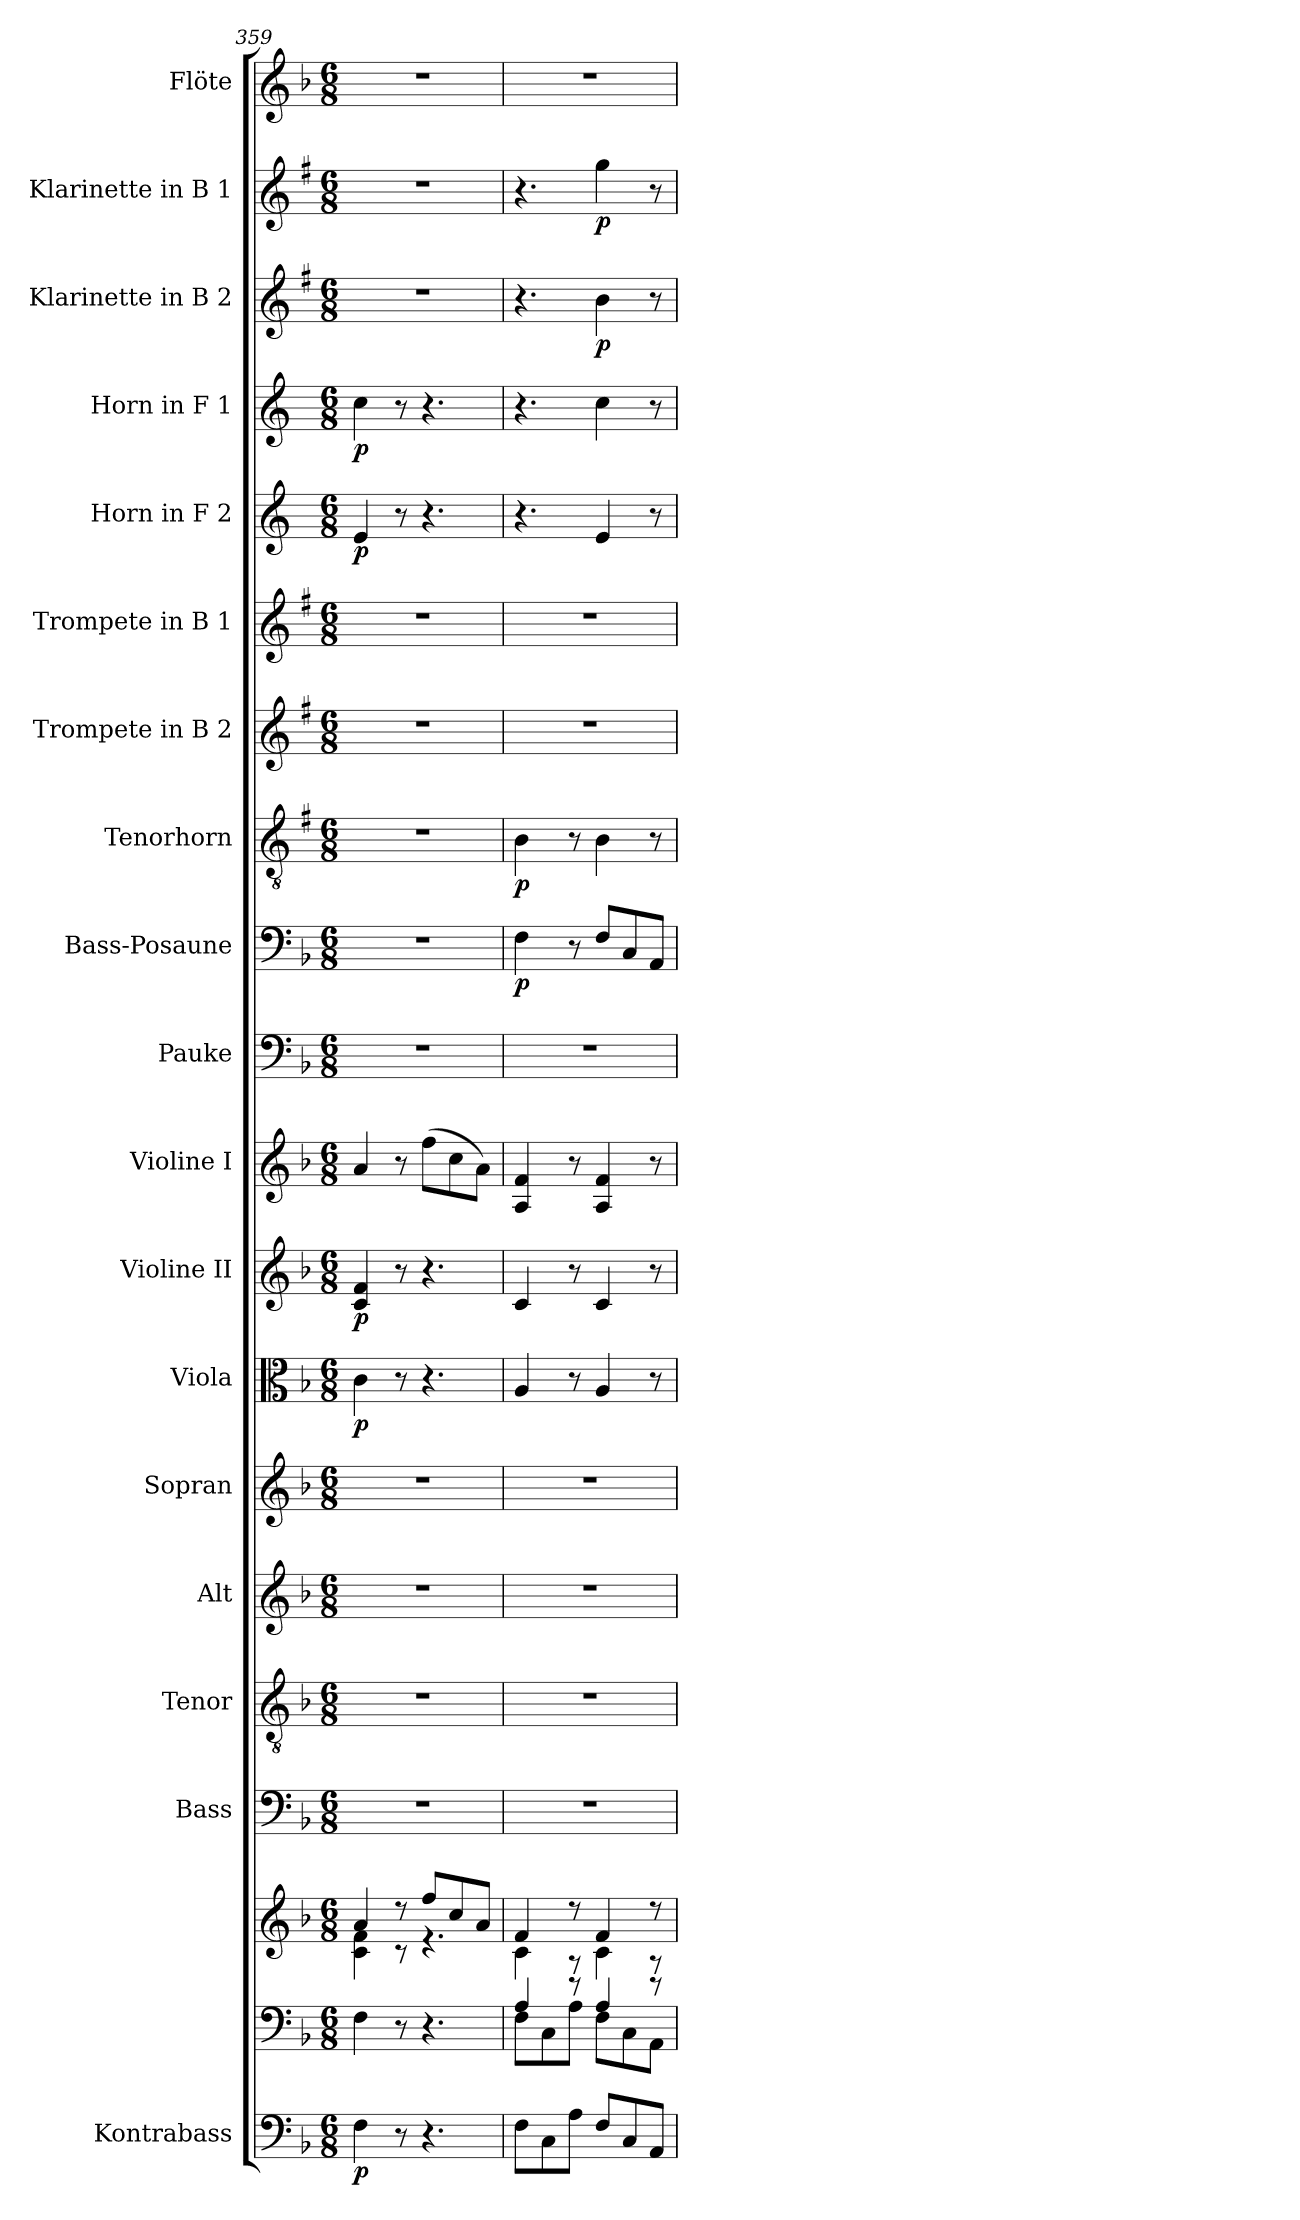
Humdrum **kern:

**kern	**dynam	**kern	**kern	**kern	**kern	**kern	**kern	**kern	**dynam	**kern	**dynam	**kern	**kern	**kern	**dynam	**kern	**dynam	**kern	**kern	**kern	**dynam	**kern	**dynam	**kern	**dynam	**kern	**dynam	**kern
*part19	*part19	*part18	*part18	*part17	*part16	*part15	*part14	*part13	*part13	*part12	*part12	*part11	*part10	*part9	*part9	*part8	*part8	*part7	*part6	*part5	*part5	*part4	*part4	*part3	*part3	*part2	*part2	*part1
*staff20	*staff20	*staff19	*staff18	*staff17	*staff16	*staff15	*staff14	*staff13	*staff13	*staff12	*staff12	*staff11	*staff10	*staff9	*staff9	*staff8	*staff8	*staff7	*staff6	*staff5	*staff5	*staff4	*staff4	*staff3	*staff3	*staff2	*staff2	*staff1
*I"Kontrabass	*	*	*	*I"Bass	*I"Tenor	*I"Alt	*I"Sopran	*I"Viola	*	*I"Violine II	*	*I"Violine I	*I"Pauke	*I"Bass-Posaune	*	*I"Tenorhorn	*	*I"Trompete in B 2	*I"Trompete in B 1	*I"Horn in F 2	*	*I"Horn in F 1	*	*I"Klarinette in B 2	*	*I"Klarinette in B 1	*	*I"Flöte
*I'Kb.	*	*	*	*I'B	*I'T	*I'A	*I'S	*I'Vla.	*	*I'Vl. II	*	*I'Vl. I	*I'Pk.	*I'B. Pos.	*	*I'T	*	*	*	*I'Hrn. 2	*	*I'Hrn. 1	*	*	*	*	*	*I'Fl.
*clefF4	*	*clefF4	*clefG2	*clefF4	*clefGv2	*clefG2	*clefG2	*clefC3	*	*clefG2	*	*clefG2	*clefF4	*clefF4	*	*clefGv2	*	*clefG2	*clefG2	*clefG2	*	*clefG2	*	*clefG2	*	*clefG2	*	*clefG2
*ITrd7c12	*	*	*	*	*	*	*	*	*	*	*	*	*	*	*	*ITrd1c2	*	*ITrd1c2	*ITrd1c2	*ITrd4c7	*	*ITrd4c7	*	*ITrd1c2	*	*ITrd1c2	*	*
*k[b-]	*	*k[b-]	*k[b-]	*k[b-]	*k[b-]	*k[b-]	*k[b-]	*k[b-]	*	*k[b-]	*	*k[b-]	*k[b-]	*k[b-]	*	*k[b-]	*	*k[b-]	*k[b-]	*k[b-]	*	*k[b-]	*	*k[b-]	*	*k[b-]	*	*k[b-]
*F:	*	*F:	*F:	*F:	*F:	*F:	*F:	*F:	*	*F:	*	*F:	*F:	*F:	*	*F:	*	*F:	*F:	*F:	*	*F:	*	*F:	*	*F:	*	*F:
*M6/8	*	*M6/8	*M6/8	*M6/8	*M6/8	*M6/8	*M6/8	*M6/8	*	*M6/8	*	*M6/8	*M6/8	*M6/8	*	*M6/8	*	*M6/8	*M6/8	*M6/8	*	*M6/8	*	*M6/8	*	*M6/8	*	*M6/8
=359	=359	=359	=359	=359	=359	=359	=359	=359	=359	=359	=359	=359	=359	=359	=359	=359	=359	=359	=359	=359	=359	=359	=359	=359	=359	=359	=359	=359
*	*	*	*^	*	*	*	*	*	*	*	*	*	*	*	*	*	*	*	*	*	*	*	*	*	*	*	*	*
!	!LO:DY:b	!	!	!	!	!	!	!	!	!LO:DY:b	!	!LO:DY:b	!	!	!	!	!	!	!	!	!	!LO:DY:b	!	!LO:DY:b	!	!	!	!	!
4FF\	p	4F\	4a/	4c\ 4f\	2.r	2.r	2.r	2.r	4c\	p	4c/ 4f/	p	4a/	2.r	2.r	.	2.r	.	2.r	2.r	4A/	p	4f\	p	2.r	.	2.r	.	2.r
8r	.	8r	8r	8r	.	.	.	.	8r	.	8r	.	8r	.	.	.	.	.	.	.	8r	.	8r	.	.	.	.	.	.
4.r	.	4.r	8ff/L	4.rf	.	.	.	.	4.r	.	4.r	.	(>8ff\L	.	.	.	.	.	.	.	4.r	.	4.r	.	.	.	.	.	.
.	.	.	8cc/	.	.	.	.	.	.	.	.	.	8cc\	.	.	.	.	.	.	.	.	.	.	.	.	.	.	.	.
.	.	.	8a/J	.	.	.	.	.	.	.	.	.	8a\J)	.	.	.	.	.	.	.	.	.	.	.	.	.	.	.	.
=360	=360	=360	=360	=360	=360	=360	=360	=360	=360	=360	=360	=360	=360	=360	=360	=360	=360	=360	=360	=360	=360	=360	=360	=360	=360	=360	=360	=360	=360
*	*	*^	*	*	*	*	*	*	*	*	*	*	*	*	*	*	*	*	*	*	*	*	*	*	*	*	*	*	*
!	!	!	!	!	!	!	!	!	!	!	!	!	!	!	!	!	!LO:DY:b	!	!LO:DY:b	!	!	!	!	!	!	!	!	!	!	!
8FF\L	.	4A/	8F\L	4f/	4c\	2.r	2.r	2.r	2.r	4A/	.	4c/	.	4A/ 4f/	2.r	4F\	p	4A\	p	2.r	2.r	4.r	.	4.r	.	4.r	.	4.r	.	2.r
8CC\	.	.	8C\	.	.	.	.	.	.	.	.	.	.	.	.	.	.	.	.	.	.	.	.	.	.	.	.	.	.	.
8AA\J	.	8re	8A\J	8r	8r	.	.	.	.	8r	.	8r	.	8r	.	8r	.	8r	.	.	.	.	.	.	.	.	.	.	.	.
!	!	!	!	!	!	!	!	!	!	!	!	!	!	!	!	!	!	!	!	!	!	!	!	!	!	!	!LO:DY:b	!	!LO:DY:b	!
8FF/L	.	4A/	8F\L	4f/	4c\	.	.	.	.	4A/	.	4c/	.	4A/ 4f/	.	8F/L	.	4A\	.	.	.	4A/	.	4f\	.	4a\	p	4ff\	p	.
8CC/	.	.	8C\	.	.	.	.	.	.	.	.	.	.	.	.	8C/	.	.	.	.	.	.	.	.	.	.	.	.	.	.
8AAA/J	.	8rd	8AA\J	8r	8r	.	.	.	.	8r	.	8r	.	8r	.	8AA/J	.	8r	.	.	.	8r	.	8r	.	8r	.	8r	.	.
*	*	*v	*v	*	*	*	*	*	*	*	*	*	*	*	*	*	*	*	*	*	*	*	*	*	*	*	*	*	*	*
*	*	*	*v	*v	*	*	*	*	*	*	*	*	*	*	*	*	*	*	*	*	*	*	*	*	*	*	*	*	*
=	=	=	=	=	=	=	=	=	=	=	=	=	=	=	=	=	=	=	=	=	=	=	=	=	=	=	=	=
*-	*-	*-	*-	*-	*-	*-	*-	*-	*-	*-	*-	*-	*-	*-	*-	*-	*-	*-	*-	*-	*-	*-	*-	*-	*-	*-	*-	*-
